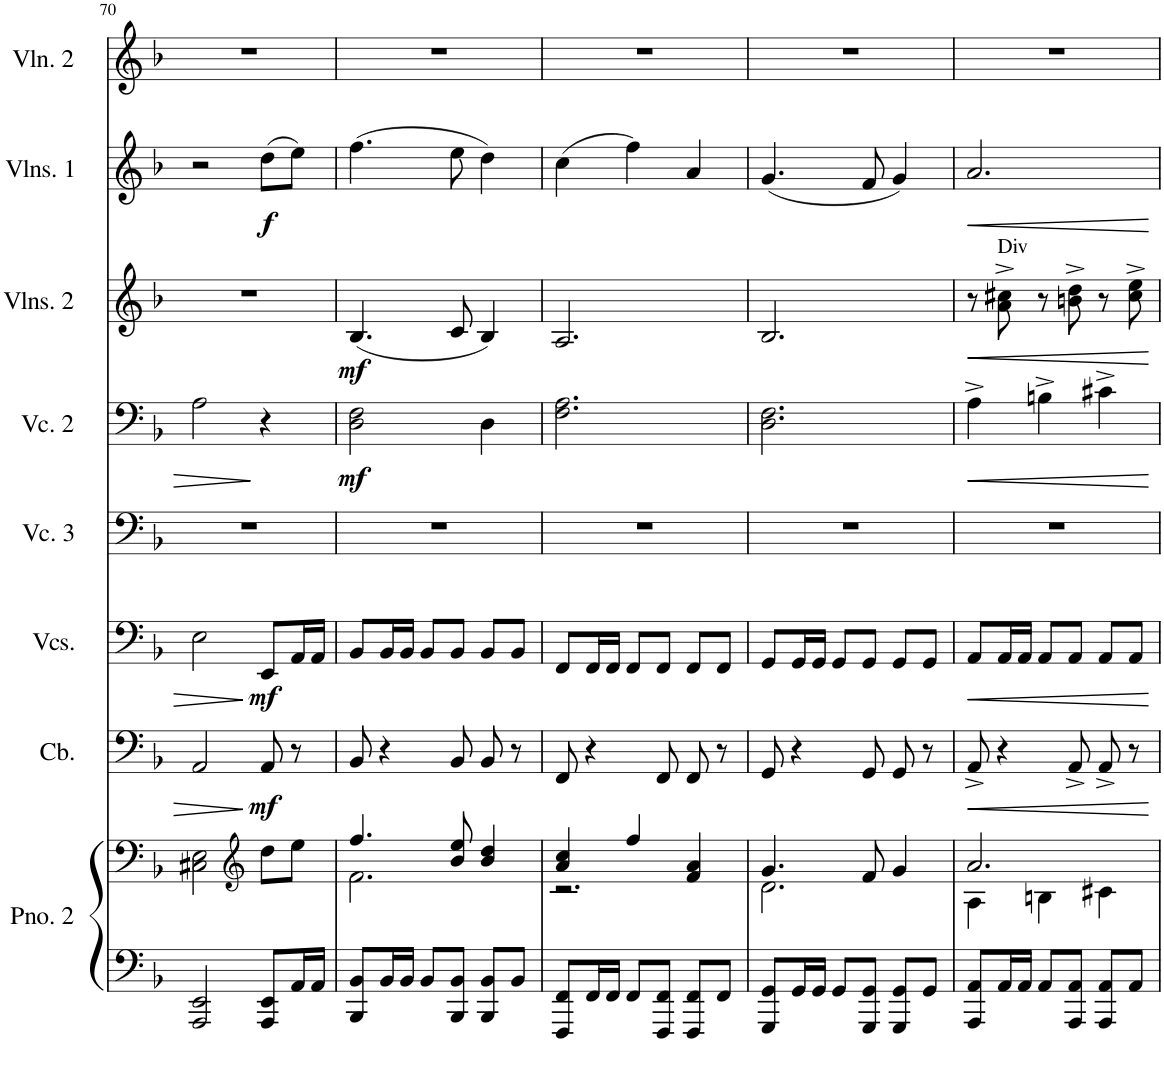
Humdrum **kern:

**kern	**kern	**kern	**dynam	**kern	**dynam	**kern	**kern	**dynam	**kern	**dynam	**kern	**dynam	**kern
*part8	*part8	*part7	*part7	*part6	*part6	*part5	*part4	*part4	*part3	*part3	*part2	*part2	*part1
*staff9	*staff8	*staff7	*staff7	*staff6	*staff6	*staff5	*staff4	*staff4	*staff3	*staff3	*staff2	*staff2	*staff1
*I"Piano 2	*	*I"Contrabass	*	*I"Violoncellos	*	*I"Violoncello 3	*I"Violoncello 2	*	*I"Violins 2	*	*I"Violins 1	*	*I"Violin 2
*I'Pno. 2	*	*I'Cb.	*	*I'Vcs.	*	*I'Vc. 3	*I'Vc. 2	*	*I'Vlns. 2	*	*I'Vlns. 1	*	*I'Vln. 2
!!LO:PB:g=z
*clefF4	*clefF4	*clefF4	*	*clefF4	*	*clefF4	*clefF4	*	*clefG2	*	*clefG2	*	*clefG2
*	*	*Trd7c12	*	*	*	*	*	*	*	*	*	*	*
*k[b-]	*k[b-]	*k[b-]	*	*k[b-]	*	*k[b-]	*k[b-]	*	*k[b-]	*	*k[b-]	*	*k[b-]
*M3/4	*M3/4	*M3/4	*	*M3/4	*	*M3/4	*M3/4	*	*M3/4	*	*M3/4	*	*M3/4
=70	=70	=70	=70	=70	=70	=70	=70	=70	=70	=70	=70	=70	=70
2AAA/ 2EE/	2C#X\ 2E\	2AA/	.	2E\	.	2.r	2A\	.	2.r	.	2r	.	2.r
*	*clefG2	*	*	*	*	*	*	*	*	*	*	*	*
!	!	!	!LO:DY:b	!	!LO:DY:b	!	!	!	!	!	!	!LO:DY:b	!
8AAA/ 8EE/L	8dd\L	8AA/	mf	8EE/L	mf	.	4r	.	.	.	(8dd\L	f	.
16AA/L	8ee\J	8r	.	16AA/L	.	.	.	.	.	.	8ee\J)	.	.
16AA/JJ	.	.	.	16AA/JJ	.	.	.	.	.	.	.	.	.
=71	=71	=71	=71	=71	=71	=71	=71	=71	=71	=71	=71	=71	=71
*	*^	*	*	*	*	*	*	*	*	*	*	*	*
!	!	!	!	!	!	!	!	!	!LO:DY:b	!	!LO:DY:b	!	!	!
8BBB-/ 8BB-/L	4.ff/	2.f\	8BB-/	.	8BB-/L	.	2.r	2D\ 2F\	mf	(4.B-/	mf	(4.ff\	.	2.r
16BB-/L	.	.	4r	.	16BB-/L	.	.	.	.	.	.	.	.	.
16BB-/JJ	.	.	.	.	16BB-/JJ	.	.	.	.	.	.	.	.	.
8BB-/L	.	.	.	.	8BB-/L	.	.	.	.	.	.	.	.	.
8BBB-/ 8BB-/J	8b-/ 8ee/	.	8BB-/	.	8BB-/J	.	.	.	.	8c/	.	8ee\	.	.
8BBB-/ 8BB-/L	4b-/ 4dd/	.	8BB-/	.	8BB-/L	.	.	4D\	.	4B-/)	.	4dd\)	.	.
8BB-/J	.	.	8r	.	8BB-/J	.	.	.	.	.	.	.	.	.
=72	=72	=72	=72	=72	=72	=72	=72	=72	=72	=72	=72	=72	=72	=72
8FFF/ 8FF/L	4a/ 4cc/	2.r	8FF/	.	8FF/L	.	2.r	2.F\ 2.A\	.	2.A/	.	(4cc\	.	2.r
16FF/L	.	.	4r	.	16FF/L	.	.	.	.	.	.	.	.	.
16FF/JJ	.	.	.	.	16FF/JJ	.	.	.	.	.	.	.	.	.
8FF/L	4ff/	.	.	.	8FF/L	.	.	.	.	.	.	4ff\)	.	.
8FFF/ 8FF/J	.	.	8FF/	.	8FF/J	.	.	.	.	.	.	.	.	.
8FFF/ 8FF/L	4f/ 4a/	.	8FF/	.	8FF/L	.	.	.	.	.	.	4a/	.	.
8FF/J	.	.	8r	.	8FF/J	.	.	.	.	.	.	.	.	.
=73	=73	=73	=73	=73	=73	=73	=73	=73	=73	=73	=73	=73	=73	=73
8GGG/ 8GG/L	4.g/	2.d\	8GG/	.	8GG/L	.	2.r	2.D\ 2.F\	.	2.B-/	.	(4.g/	.	2.r
16GG/L	.	.	4r	.	16GG/L	.	.	.	.	.	.	.	.	.
16GG/JJ	.	.	.	.	16GG/JJ	.	.	.	.	.	.	.	.	.
8GG/L	.	.	.	.	8GG/L	.	.	.	.	.	.	.	.	.
8GGG/ 8GG/J	8f/	.	8GG/	.	8GG/J	.	.	.	.	.	.	8f/	.	.
8GGG/ 8GG/L	4g/	.	8GG/	.	8GG/L	.	.	.	.	.	.	4g/)	.	.
8GG/J	.	.	8r	.	8GG/J	.	.	.	.	.	.	.	.	.
=74	=74	=74	=74	=74	=74	=74	=74	=74	=74	=74	=74	=74	=74	=74
!	!	!	!	!LO:HP:b	!	!LO:HP:b	!	!	!LO:HP:b	!	!LO:HP:b	!	!LO:HP:b	!
8AAA/ 8AA/L	2.a/	4A\	8AA^/	<	8AA/L	<	2.r	4A^\	<	8r	<	2.a/	<	2.r
!	!	!	!	!	!	!	!	!	!	!LO:TX:a:t=Div	!	!	!	!
16AA/L	.	.	4r	.	16AA/L	.	.	.	.	8a\^ 8cc#X\^	.	.	.	.
16AA/JJ	.	.	.	.	16AA/JJ	.	.	.	.	.	.	.	.	.
8AA/L	.	4Bn\	.	.	8AA/L	.	.	4Bn^\	.	8r	.	.	.	.
8AAA/ 8AA/J	.	.	8AA^/	.	8AA/J	.	.	.	.	8bn\^ 8dd\^	.	.	.	.
8AAA/ 8AA/L	.	4c#X\	8AA^/	.	8AA/L	.	.	4c#X^\	.	8r	.	.	.	.
8AA/J	.	.	8r	.	8AA/J	.	.	.	.	8cc#\^ 8ee\^	.	.	.	.
*	*v	*v	*	*	*	*	*	*	*	*	*	*	*	*
.	.	.	[	.	[	.	.	[	.	[	.	[	.
=	=	=	=	=	=	=	=	=	=	=	=	=	=
*-	*-	*-	*-	*-	*-	*-	*-	*-	*-	*-	*-	*-	*-
